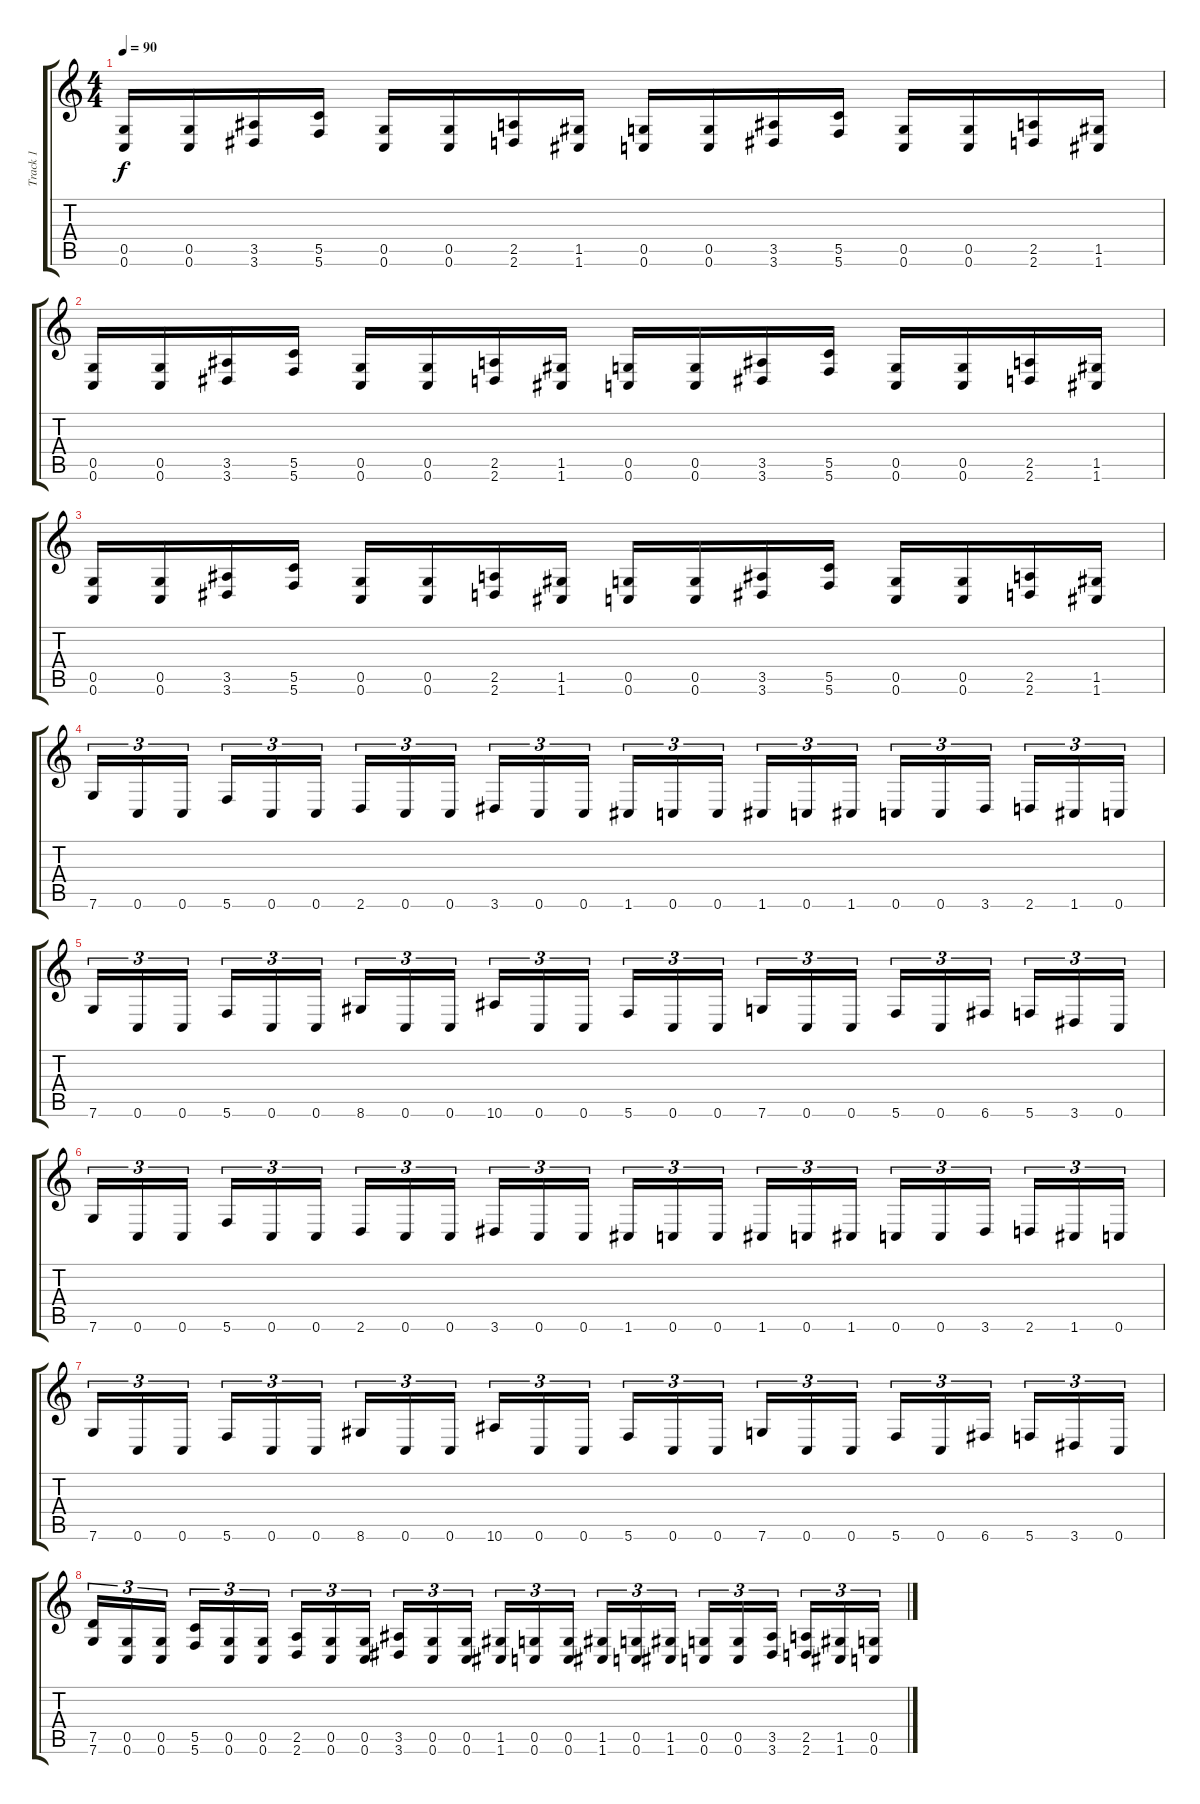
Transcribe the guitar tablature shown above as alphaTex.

\track ("Track 1" "Track 1") {instrument distortionguitar}
\staff {score tabs}
\tuning (D4 A3 F3 C3 G2 C2) {hide}
\ts (4 4)
\tempo 90
\clef g2
\ks c
(0.5 0.6).16{dy f} (0.5 0.6).16 (3.5 3.6).16 (5.5 5.6).16 (0.5 0.6).16 (0.5 0.6).16 (2.5 2.6).16 (1.5 1.6).16 (0.5 0.6).16 (0.5 0.6).16 (3.5 3.6).16 (5.5 5.6).16 (0.5 0.6).16 (0.5 0.6).16 (2.5 2.6).16 (1.5 1.6).16 |
(0.5 0.6).16 (0.5 0.6).16 (3.5 3.6).16 (5.5 5.6).16 (0.5 0.6).16 (0.5 0.6).16 (2.5 2.6).16 (1.5 1.6).16 (0.5 0.6).16 (0.5 0.6).16 (3.5 3.6).16 (5.5 5.6).16 (0.5 0.6).16 (0.5 0.6).16 (2.5 2.6).16 (1.5 1.6).16 |
(0.5 0.6).16 (0.5 0.6).16 (3.5 3.6).16 (5.5 5.6).16 (0.5 0.6).16 (0.5 0.6).16 (2.5 2.6).16 (1.5 1.6).16 (0.5 0.6).16 (0.5 0.6).16 (3.5 3.6).16 (5.5 5.6).16 (0.5 0.6).16 (0.5 0.6).16 (2.5 2.6).16 (1.5 1.6).16 |
7.6.16{tu (3 2)} 0.6.16{tu (3 2)} 0.6.16{tu (3 2) beam splitsecondary} 5.6.16{tu (3 2)} 0.6.16{tu (3 2)} 0.6.16{tu (3 2)} 2.6.16{tu (3 2)} 0.6.16{tu (3 2)} 0.6.16{tu (3 2) beam splitsecondary} 3.6.16{tu (3 2)} 0.6.16{tu (3 2)} 0.6.16{tu (3 2)} 1.6.16{tu (3 2)} 0.6.16{tu (3 2)} 0.6.16{tu (3 2) beam splitsecondary} 1.6.16{tu (3 2)} 0.6.16{tu (3 2)} 1.6.16{tu (3 2)} 0.6.16{tu (3 2)} 0.6.16{tu (3 2)} 3.6.16{tu (3 2) beam splitsecondary} 2.6.16{tu (3 2)} 1.6.16{tu (3 2)} 0.6.16{tu (3 2)} |
7.6.16{tu (3 2)} 0.6.16{tu (3 2)} 0.6.16{tu (3 2) beam splitsecondary} 5.6.16{tu (3 2)} 0.6.16{tu (3 2)} 0.6.16{tu (3 2)} 8.6.16{tu (3 2)} 0.6.16{tu (3 2)} 0.6.16{tu (3 2) beam splitsecondary} 10.6.16{tu (3 2)} 0.6.16{tu (3 2)} 0.6.16{tu (3 2)} 5.6.16{tu (3 2)} 0.6.16{tu (3 2)} 0.6.16{tu (3 2) beam splitsecondary} 7.6.16{tu (3 2)} 0.6.16{tu (3 2)} 0.6.16{tu (3 2)} 5.6.16{tu (3 2)} 0.6.16{tu (3 2)} 6.6.16{tu (3 2) beam splitsecondary} 5.6.16{tu (3 2)} 3.6.16{tu (3 2)} 0.6.16{tu (3 2)} |
7.6.16{tu (3 2)} 0.6.16{tu (3 2)} 0.6.16{tu (3 2) beam splitsecondary} 5.6.16{tu (3 2)} 0.6.16{tu (3 2)} 0.6.16{tu (3 2)} 2.6.16{tu (3 2)} 0.6.16{tu (3 2)} 0.6.16{tu (3 2) beam splitsecondary} 3.6.16{tu (3 2)} 0.6.16{tu (3 2)} 0.6.16{tu (3 2)} 1.6.16{tu (3 2)} 0.6.16{tu (3 2)} 0.6.16{tu (3 2) beam splitsecondary} 1.6.16{tu (3 2)} 0.6.16{tu (3 2)} 1.6.16{tu (3 2)} 0.6.16{tu (3 2)} 0.6.16{tu (3 2)} 3.6.16{tu (3 2) beam splitsecondary} 2.6.16{tu (3 2)} 1.6.16{tu (3 2)} 0.6.16{tu (3 2)} |
7.6.16{tu (3 2)} 0.6.16{tu (3 2)} 0.6.16{tu (3 2) beam splitsecondary} 5.6.16{tu (3 2)} 0.6.16{tu (3 2)} 0.6.16{tu (3 2)} 8.6.16{tu (3 2)} 0.6.16{tu (3 2)} 0.6.16{tu (3 2) beam splitsecondary} 10.6.16{tu (3 2)} 0.6.16{tu (3 2)} 0.6.16{tu (3 2)} 5.6.16{tu (3 2)} 0.6.16{tu (3 2)} 0.6.16{tu (3 2) beam splitsecondary} 7.6.16{tu (3 2)} 0.6.16{tu (3 2)} 0.6.16{tu (3 2)} 5.6.16{tu (3 2)} 0.6.16{tu (3 2)} 6.6.16{tu (3 2) beam splitsecondary} 5.6.16{tu (3 2)} 3.6.16{tu (3 2)} 0.6.16{tu (3 2)} |
(7.5 7.6).16{tu (3 2)} (0.5 0.6).16{tu (3 2)} (0.5 0.6).16{tu (3 2) beam splitsecondary} (5.5 5.6).16{tu (3 2)} (0.5 0.6).16{tu (3 2)} (0.5 0.6).16{tu (3 2)} (2.5 2.6).16{tu (3 2)} (0.5 0.6).16{tu (3 2)} (0.5 0.6).16{tu (3 2) beam splitsecondary} (3.5 3.6).16{tu (3 2)} (0.5 0.6).16{tu (3 2)} (0.5 0.6).16{tu (3 2)} (1.5 1.6).16{tu (3 2)} (0.5 0.6).16{tu (3 2)} (0.5 0.6).16{tu (3 2) beam splitsecondary} (1.5 1.6).16{tu (3 2)} (0.5 0.6).16{tu (3 2)} (1.5 1.6).16{tu (3 2)} (0.5 0.6).16{tu (3 2)} (0.5 0.6).16{tu (3 2)} (3.5 3.6).16{tu (3 2) beam splitsecondary} (2.5 2.6).16{tu (3 2)} (1.5 1.6).16{tu (3 2)} (0.5 0.6).16{tu (3 2)}
